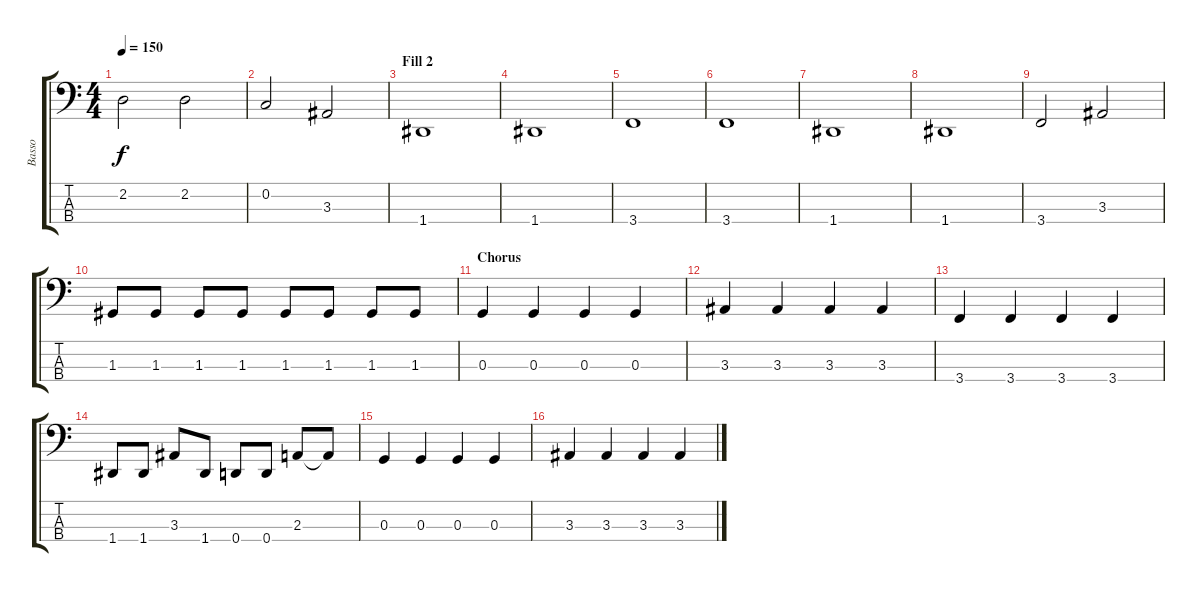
\track ("Basso" "Basso") {instrument slapbass2}
\staff {score tabs}
\tuning (F2 C2 G1 D1) {hide}
\ts (4 4)
\tempo 150
\clef f4
\ks c
2.2.2{dy f} 2.2.2 |
0.2.2 3.3.2 |
\section ("" "Fill 2")
1.4.1 |
1.4.1 |
3.4.1 |
3.4.1 |
1.4.1 |
1.4.1 |
3.4.2 3.3.2 |
1.3.8 1.3.8 1.3.8 1.3.8 1.3.8 1.3.8 1.3.8 1.3.8 |
\section ("" "Chorus")
0.3.4 0.3.4 0.3.4 0.3.4 |
3.3.4 3.3.4 3.3.4 3.3.4 |
3.4.4 3.4.4 3.4.4 3.4.4 |
1.4.8 1.4.8 3.3.8 1.4.8 0.4.8 0.4.8 2.3.8 2.3{t}.8 |
0.3.4 0.3.4 0.3.4 0.3.4 |
3.3.4 3.3.4 3.3.4 3.3.4
